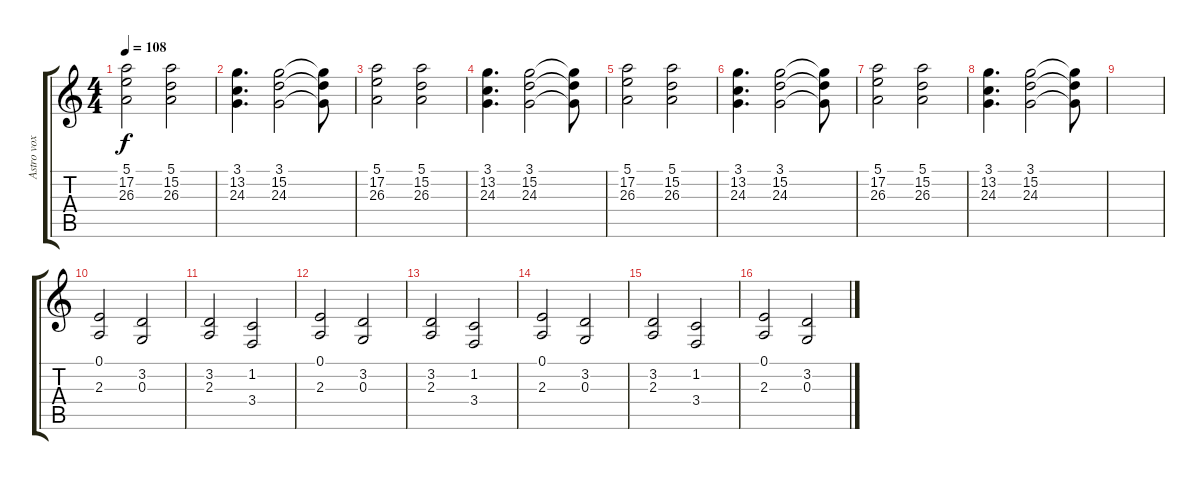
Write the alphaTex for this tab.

\track ("Astro vox" "Astro vox") {instrument violin}
\staff {score tabs}
\tuning (E4 B3 G3 D3 A2 E2) {hide}
\ts (4 4)
\tempo 108
\clef g2
\ks c
(5.1 17.2 26.3).2{dy f} (5.1 15.2 26.3).2 |
(3.1 13.2 24.3).4{d} (3.1 15.2 24.3).2 (3.1{t} 15.2{t} 24.3{t}).8 |
(5.1 17.2 26.3).2 (5.1 15.2 26.3).2 |
(3.1 13.2 24.3).4{d} (3.1 15.2 24.3).2 (3.1{t} 15.2{t} 24.3{t}).8 |
(5.1 17.2 26.3).2 (5.1 15.2 26.3).2 |
(3.1 13.2 24.3).4{d} (3.1 15.2 24.3).2 (3.1{t} 15.2{t} 24.3{t}).8 |
(5.1 17.2 26.3).2 (5.1 15.2 26.3).2 |
(3.1 13.2 24.3).4{d} (3.1 15.2 24.3).2 (3.1{t} 15.2{t} 24.3{t}).8 |
|
(0.1 2.3).2 (3.2 0.3).2 |
(3.2 2.3).2 (1.2 3.4).2 |
(0.1 2.3).2 (3.2 0.3).2 |
(3.2 2.3).2 (1.2 3.4).2 |
(0.1 2.3).2 (3.2 0.3).2 |
(3.2 2.3).2 (1.2 3.4).2 |
(0.1 2.3).2 (3.2 0.3).2
